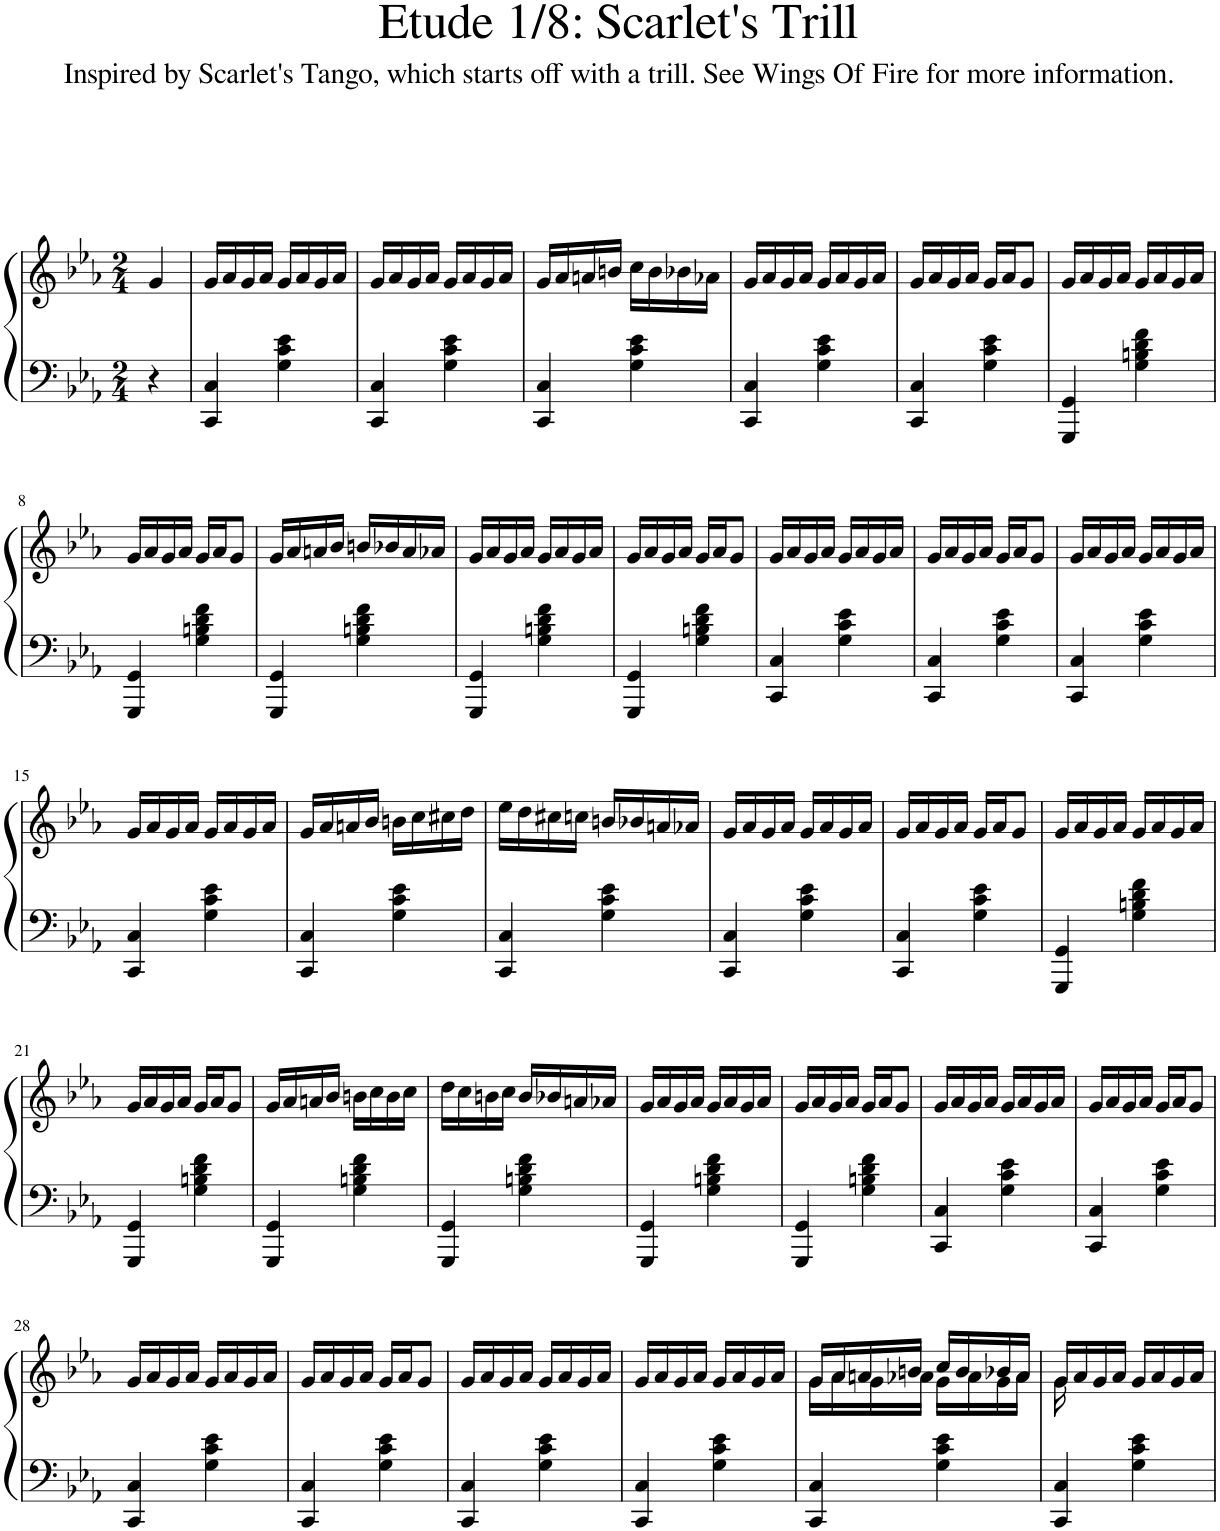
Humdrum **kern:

**kern	**kern
*part1	*part1
*staff2	*staff1
*I"Piano	*
*I'Pno.	*
*clefF4	*clefG2
*k[b-e-a-]	*k[b-e-a-]
*M2/4	*M2/4
=1	=1
4r	4g/
=2	=2
4CC/ 4C/	16g/LL
.	16a-/
.	16g/
.	16a-/JJ
4G\ 4c\ 4e-\	16g/LL
.	16a-/
.	16g/
.	16a-/JJ
=3	=3
4CC/ 4C/	16g/LL
.	16a-/
.	16g/
.	16a-/JJ
4G\ 4c\ 4e-\	16g/LL
.	16a-/
.	16g/
.	16a-/JJ
=4	=4
4CC/ 4C/	16g/LL
.	16a-/
.	16an/
.	16bn/JJ
4G\ 4c\ 4e-\	16cc\LL
.	16b\
.	16b-X\
.	16a-X\JJ
=5	=5
4CC/ 4C/	16g/LL
.	16a-/
.	16g/
.	16a-/JJ
4G\ 4c\ 4e-\	16g/LL
.	16a-/
.	16g/
.	16a-/JJ
=6	=6
4CC/ 4C/	16g/LL
.	16a-/
.	16g/
.	16a-/JJ
4G\ 4c\ 4e-\	16g/LL
.	16a-/J
.	8g/J
=7	=7
4GGG/ 4GG/	16g/LL
.	16a-/
.	16g/
.	16a-/JJ
4G\ 4Bn\ 4d\ 4f\	16g/LL
.	16a-/
.	16g/
.	16a-/JJ
!!LO:LB:g=z
=8	=8
4GGG/ 4GG/	16g/LL
.	16a-/
.	16g/
.	16a-/JJ
4G\ 4Bn\ 4d\ 4f\	16g/LL
.	16a-/J
.	8g/J
=9	=9
4GGG/ 4GG/	16g/LL
.	16a-/
.	16an/
.	16b-/JJ
4G\ 4Bn\ 4d\ 4f\	16bn/LL
.	16b-X/
.	16a/
.	16a-X/JJ
=10	=10
4GGG/ 4GG/	16g/LL
.	16a-/
.	16g/
.	16a-/JJ
4G\ 4Bn\ 4d\ 4f\	16g/LL
.	16a-/
.	16g/
.	16a-/JJ
=11	=11
4GGG/ 4GG/	16g/LL
.	16a-/
.	16g/
.	16a-/JJ
4G\ 4Bn\ 4d\ 4f\	16g/LL
.	16a-/J
.	8g/J
=12	=12
4CC/ 4C/	16g/LL
.	16a-/
.	16g/
.	16a-/JJ
4G\ 4c\ 4e-\	16g/LL
.	16a-/
.	16g/
.	16a-/JJ
=13	=13
4CC/ 4C/	16g/LL
.	16a-/
.	16g/
.	16a-/JJ
4G\ 4c\ 4e-\	16g/LL
.	16a-/J
.	8g/J
=14	=14
4CC/ 4C/	16g/LL
.	16a-/
.	16g/
.	16a-/JJ
4G\ 4c\ 4e-\	16g/LL
.	16a-/
.	16g/
.	16a-/JJ
!!LO:LB:g=z
=15	=15
4CC/ 4C/	16g/LL
.	16a-/
.	16g/
.	16a-/JJ
4G\ 4c\ 4e-\	16g/LL
.	16a-/
.	16g/
.	16a-/JJ
=16	=16
4CC/ 4C/	16g/LL
.	16a-/
.	16an/
.	16b-/JJ
4G\ 4c\ 4e-\	16bn\LL
.	16cc\
.	16cc#X\
.	16dd\JJ
=17	=17
4CC/ 4C/	16ee-\LL
.	16dd\
.	16cc#X\
.	16ccn\JJ
4G\ 4c\ 4e-\	16bn/LL
.	16b-X/
.	16an/
.	16a-X/JJ
=18	=18
4CC/ 4C/	16g/LL
.	16a-/
.	16g/
.	16a-/JJ
4G\ 4c\ 4e-\	16g/LL
.	16a-/
.	16g/
.	16a-/JJ
=19	=19
4CC/ 4C/	16g/LL
.	16a-/
.	16g/
.	16a-/JJ
4G\ 4c\ 4e-\	16g/LL
.	16a-/J
.	8g/J
=20	=20
4GGG/ 4GG/	16g/LL
.	16a-/
.	16g/
.	16a-/JJ
4G\ 4Bn\ 4d\ 4f\	16g/LL
.	16a-/
.	16g/
.	16a-/JJ
!!LO:LB:g=z
=21	=21
4GGG/ 4GG/	16g/LL
.	16a-/
.	16g/
.	16a-/JJ
4G\ 4Bn\ 4d\ 4f\	16g/LL
.	16a-/J
.	8g/J
=22	=22
4GGG/ 4GG/	16g/LL
.	16a-/
.	16an/
.	16b-/JJ
4G\ 4Bn\ 4d\ 4f\	16bn\LL
.	16cc\
.	16b\
.	16cc\JJ
=23	=23
4GGG/ 4GG/	16dd\LL
.	16cc\
.	16bn\
.	16cc\JJ
4G\ 4Bn\ 4d\ 4f\	16b/LL
.	16b-X/
.	16an/
.	16a-X/JJ
=24	=24
4GGG/ 4GG/	16g/LL
.	16a-/
.	16g/
.	16a-/JJ
4G\ 4Bn\ 4d\ 4f\	16g/LL
.	16a-/
.	16g/
.	16a-/JJ
=25	=25
4GGG/ 4GG/	16g/LL
.	16a-/
.	16g/
.	16a-/JJ
4G\ 4Bn\ 4d\ 4f\	16g/LL
.	16a-/J
.	8g/J
=26	=26
4CC/ 4C/	16g/LL
.	16a-/
.	16g/
.	16a-/JJ
4G\ 4c\ 4e-\	16g/LL
.	16a-/
.	16g/
.	16a-/JJ
=27	=27
4CC/ 4C/	16g/LL
.	16a-/
.	16g/
.	16a-/JJ
4G\ 4c\ 4e-\	16g/LL
.	16a-/J
.	8g/J
!!LO:LB:g=z
=28	=28
4CC/ 4C/	16g/LL
.	16a-/
.	16g/
.	16a-/JJ
4G\ 4c\ 4e-\	16g/LL
.	16a-/
.	16g/
.	16a-/JJ
=29	=29
4CC/ 4C/	16g/LL
.	16a-/
.	16g/
.	16a-/JJ
4G\ 4c\ 4e-\	16g/LL
.	16a-/J
.	8g/J
=30	=30
4CC/ 4C/	16g/LL
.	16a-/
.	16g/
.	16a-/JJ
4G\ 4c\ 4e-\	16g/LL
.	16a-/
.	16g/
.	16a-/JJ
=31	=31
4CC/ 4C/	16g/LL
.	16a-/
.	16g/
.	16a-/JJ
4G\ 4c\ 4e-\	16g/LL
.	16a-/
.	16g/
.	16a-/JJ
=32	=32
*	*^
4CC/ 4C/	16g/LL	16g\LL
.	16a-/	16a-\
.	16an/	16g\
.	16bn/JJ	16a-X\JJ
4G\ 4c\ 4e-\	16cc/LL	16g\LL
.	16b/	16a-\
.	16b-X/	16g\
.	16a-/JJ	16a-\JJ
=33	=33	=33
4CC/ 4C/	16g/LL	16g\
.	16a-/	4..ryy
.	16g/	.
.	16a-/JJ	.
4G\ 4c\ 4e-\	16g/LL	.
.	16a-/	.
.	16g/	.
.	16a-/JJ	.
*	*v	*v
=	=
*-	*-
